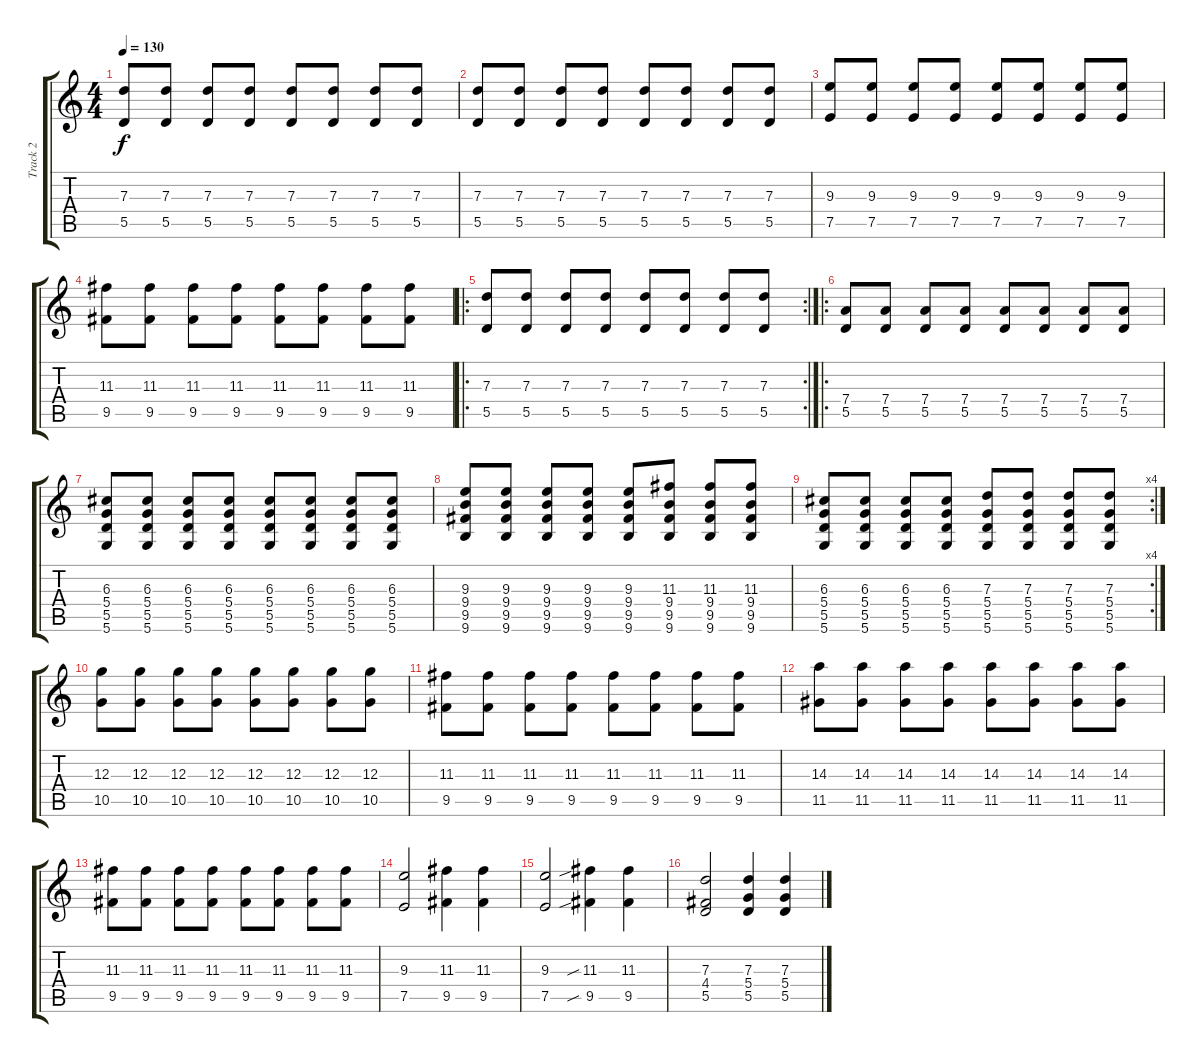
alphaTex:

\track ("Track 2" "Track 2") {instrument distortionguitar}
\staff {score tabs}
\tuning (E4 B3 G3 D3 A2 D2) {hide}
\ts (4 4)
\tempo 130
\clef g2
\ks c
(7.3 5.5).8{dy f} (7.3 5.5).8 (7.3 5.5).8 (7.3 5.5).8 (7.3 5.5).8 (7.3 5.5).8 (7.3 5.5).8 (7.3 5.5).8 |
(7.3 5.5).8 (7.3 5.5).8 (7.3 5.5).8 (7.3 5.5).8 (7.3 5.5).8 (7.3 5.5).8 (7.3 5.5).8 (7.3 5.5).8 |
(9.3 7.5).8 (9.3 7.5).8 (9.3 7.5).8 (9.3 7.5).8 (9.3 7.5).8 (9.3 7.5).8 (9.3 7.5).8 (9.3 7.5).8 |
(11.3 9.5).8 (11.3 9.5).8 (11.3 9.5).8 (11.3 9.5).8 (11.3 9.5).8 (11.3 9.5).8 (11.3 9.5).8 (11.3 9.5).8 |
\ro
\rc 2
(7.3 5.5).8 (7.3 5.5).8 (7.3 5.5).8 (7.3 5.5).8 (7.3 5.5).8 (7.3 5.5).8 (7.3 5.5).8 (7.3 5.5).8 |
\ro
(7.4 5.5).8 (7.4 5.5).8 (7.4 5.5).8 (7.4 5.5).8 (7.4 5.5).8 (7.4 5.5).8 (7.4 5.5).8 (7.4 5.5).8 |
(6.3 5.4 5.5 5.6).8 (6.3 5.4 5.5 5.6).8 (6.3 5.4 5.5 5.6).8 (6.3 5.4 5.5 5.6).8 (6.3 5.4 5.5 5.6).8 (6.3 5.4 5.5 5.6).8 (6.3 5.4 5.5 5.6).8 (6.3 5.4 5.5 5.6).8 |
(9.3 9.4 9.5 9.6).8 (9.3 9.4 9.5 9.6).8 (9.3 9.4 9.5 9.6).8 (9.3 9.4 9.5 9.6).8 (9.3 9.4 9.5 9.6).8 (11.3 9.4 9.5 9.6).8 (11.3 9.4 9.5 9.6).8 (11.3 9.4 9.5 9.6).8 |
\rc 4
(6.3 5.4 5.5 5.6).8 (6.3 5.4 5.5 5.6).8 (6.3 5.4 5.5 5.6).8 (6.3 5.4 5.5 5.6).8 (7.3 5.4 5.5 5.6).8 (7.3 5.4 5.5 5.6).8 (7.3 5.4 5.5 5.6).8 (7.3 5.4 5.5 5.6).8 |
(12.3 10.5).8 (12.3 10.5).8 (12.3 10.5).8 (12.3 10.5).8 (12.3 10.5).8 (12.3 10.5).8 (12.3 10.5).8 (12.3 10.5).8 |
(11.3 9.5).8 (11.3 9.5).8 (11.3 9.5).8 (11.3 9.5).8 (11.3 9.5).8 (11.3 9.5).8 (11.3 9.5).8 (11.3 9.5).8 |
(14.3 11.5).8 (14.3 11.5).8 (14.3 11.5).8 (14.3 11.5).8 (14.3 11.5).8 (14.3 11.5).8 (14.3 11.5).8 (14.3 11.5).8 |
(11.3 9.5).8 (11.3 9.5).8 (11.3 9.5).8 (11.3 9.5).8 (11.3 9.5).8 (11.3 9.5).8 (11.3 9.5).8 (11.3 9.5).8 |
(9.3 7.5).2 (11.3 9.5).4 (11.3 9.5).4 |
(9.3 7.5).2 (11.3{sib} 9.5{sib}).4 (11.3 9.5).4 |
(7.3 4.4 5.5).2 (7.3 5.4 5.5).4 (7.3 5.4 5.5).4
